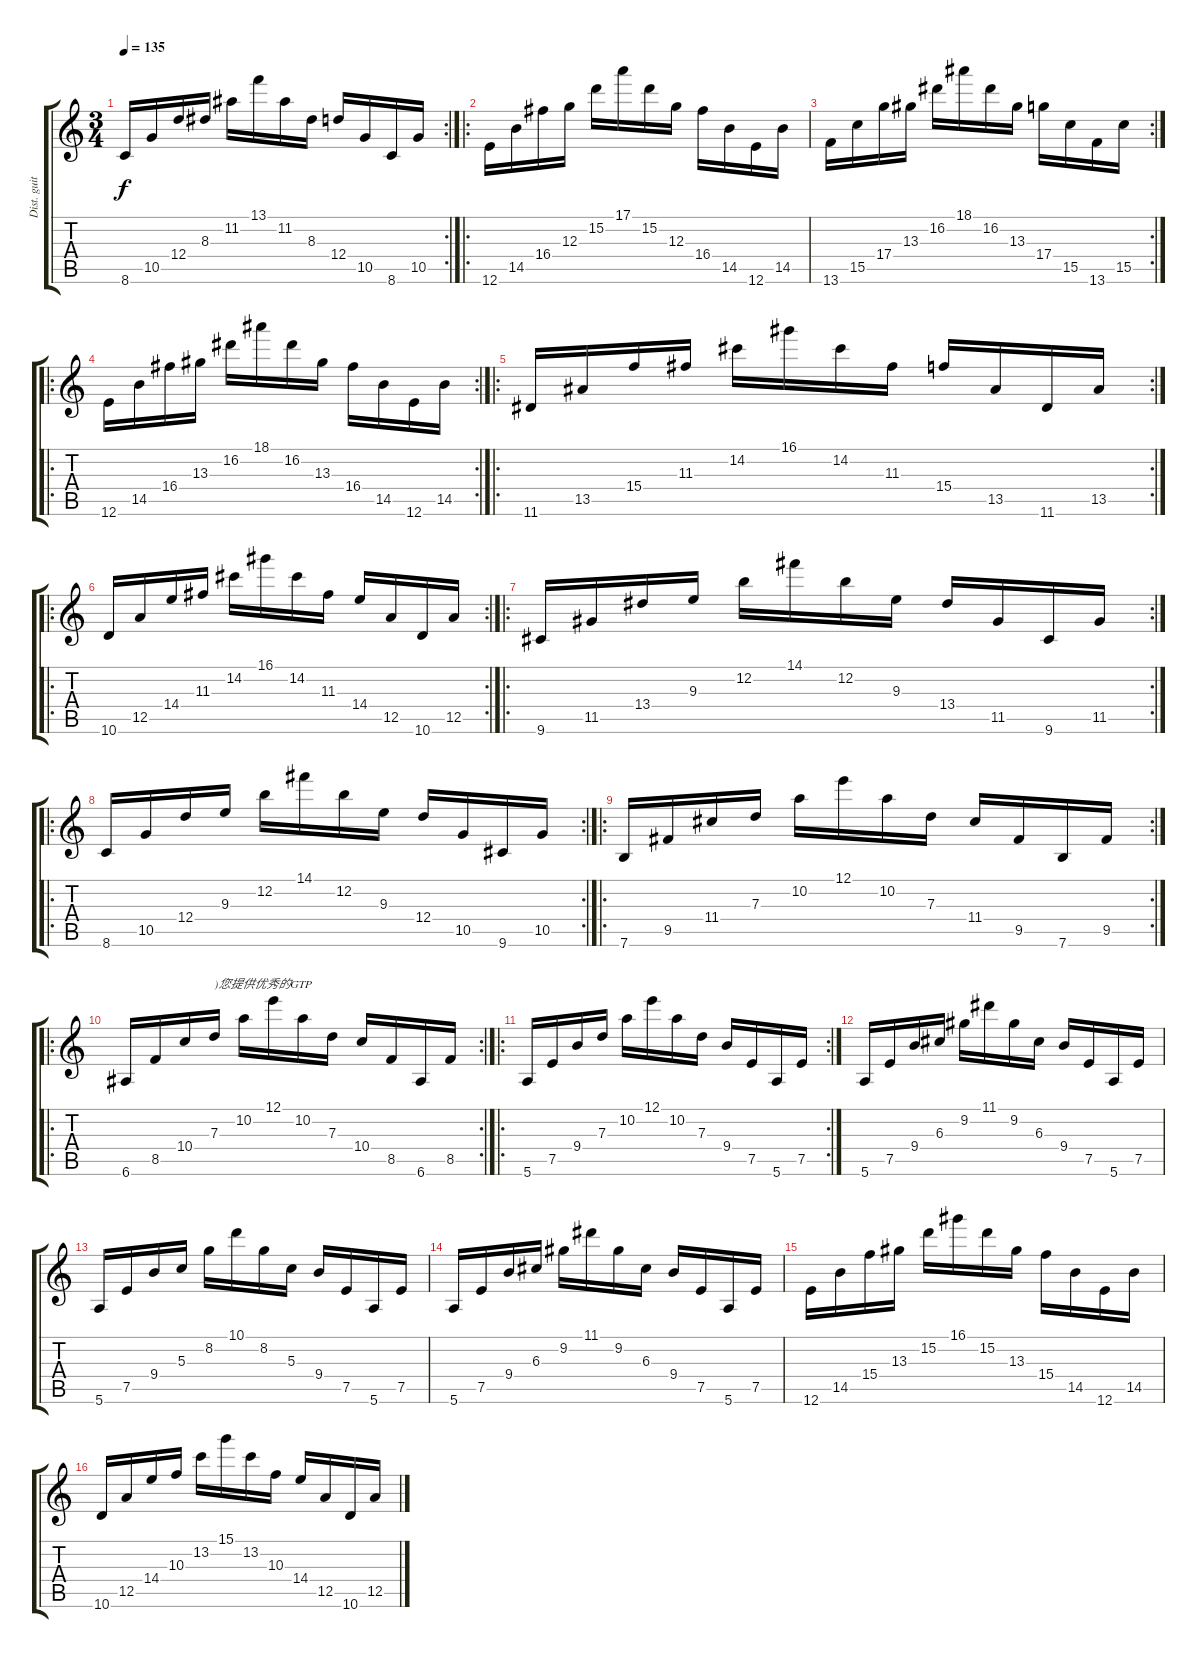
\track ("Dist. guitar" "Dist. guit") {instrument distortionguitar}
\staff {score tabs}
\tuning (E4 B3 G3 D3 A2 E2) {hide}
\rc 2
\ts (3 4)
\tempo 135
\clef g2
\ks c
8.6.16{dy f} 10.5.16 12.4.16 8.3.16 11.2.16 13.1.16 11.2.16 8.3.16 12.4.16 10.5.16 8.6.16 10.5.16 |
\ro
12.6.16 14.5.16 16.4.16 12.3.16 15.2.16 17.1.16 15.2.16 12.3.16 16.4.16 14.5.16 12.6.16 14.5.16 |
\rc 2
13.6.16 15.5.16 17.4.16 13.3.16 16.2.16 18.1.16 16.2.16 13.3.16 17.4.16 15.5.16 13.6.16 15.5.16 |
\ro
\rc 2
12.6.16 14.5.16 16.4.16 13.3.16 16.2.16 18.1.16 16.2.16 13.3.16 16.4.16 14.5.16 12.6.16 14.5.16 |
\ro
\rc 2
11.6.16 13.5.16 15.4.16 11.3.16 14.2.16 16.1.16 14.2.16 11.3.16 15.4.16 13.5.16 11.6.16 13.5.16 |
\ro
\rc 2
10.6.16 12.5.16 14.4.16 11.3.16 14.2.16 16.1.16 14.2.16 11.3.16 14.4.16 12.5.16 10.6.16 12.5.16 |
\ro
\rc 2
9.6.16 11.5.16 13.4.16 9.3.16 12.2.16 14.1.16 12.2.16 9.3.16 13.4.16 11.5.16 9.6.16 11.5.16 |
\ro
\rc 2
8.6.16 10.5.16 12.4.16 9.3.16 12.2.16 14.1.16 12.2.16 9.3.16 12.4.16 10.5.16 9.6.16 10.5.16 |
\ro
\rc 2
7.6.16 9.5.16 11.4.16 7.3.16 10.2.16 12.1.16 10.2.16 7.3.16 11.4.16 9.5.16 7.6.16 9.5.16 |
\ro
\rc 2
6.6.16 8.5.16 10.4.16 7.3.16{txt ")您提供优秀的GTP"} 10.2.16 12.1.16 10.2.16 7.3.16 10.4.16 8.5.16 6.6.16 8.5.16 |
\ro
\rc 2
5.6.16 7.5.16 9.4.16 7.3.16 10.2.16 12.1.16 10.2.16 7.3.16 9.4.16 7.5.16 5.6.16 7.5.16 |
5.6.16 7.5.16 9.4.16 6.3.16 9.2.16 11.1.16 9.2.16 6.3.16 9.4.16 7.5.16 5.6.16 7.5.16 |
5.6.16 7.5.16 9.4.16 5.3.16 8.2.16 10.1.16 8.2.16 5.3.16 9.4.16 7.5.16 5.6.16 7.5.16 |
5.6.16 7.5.16 9.4.16 6.3.16 9.2.16 11.1.16 9.2.16 6.3.16 9.4.16 7.5.16 5.6.16 7.5.16 |
12.6.16 14.5.16 15.4.16 13.3.16 15.2.16 16.1.16 15.2.16 13.3.16 15.4.16 14.5.16 12.6.16 14.5.16 |
10.6.16 12.5.16 14.4.16 10.3.16 13.2.16 15.1.16 13.2.16 10.3.16 14.4.16 12.5.16 10.6.16 12.5.16
